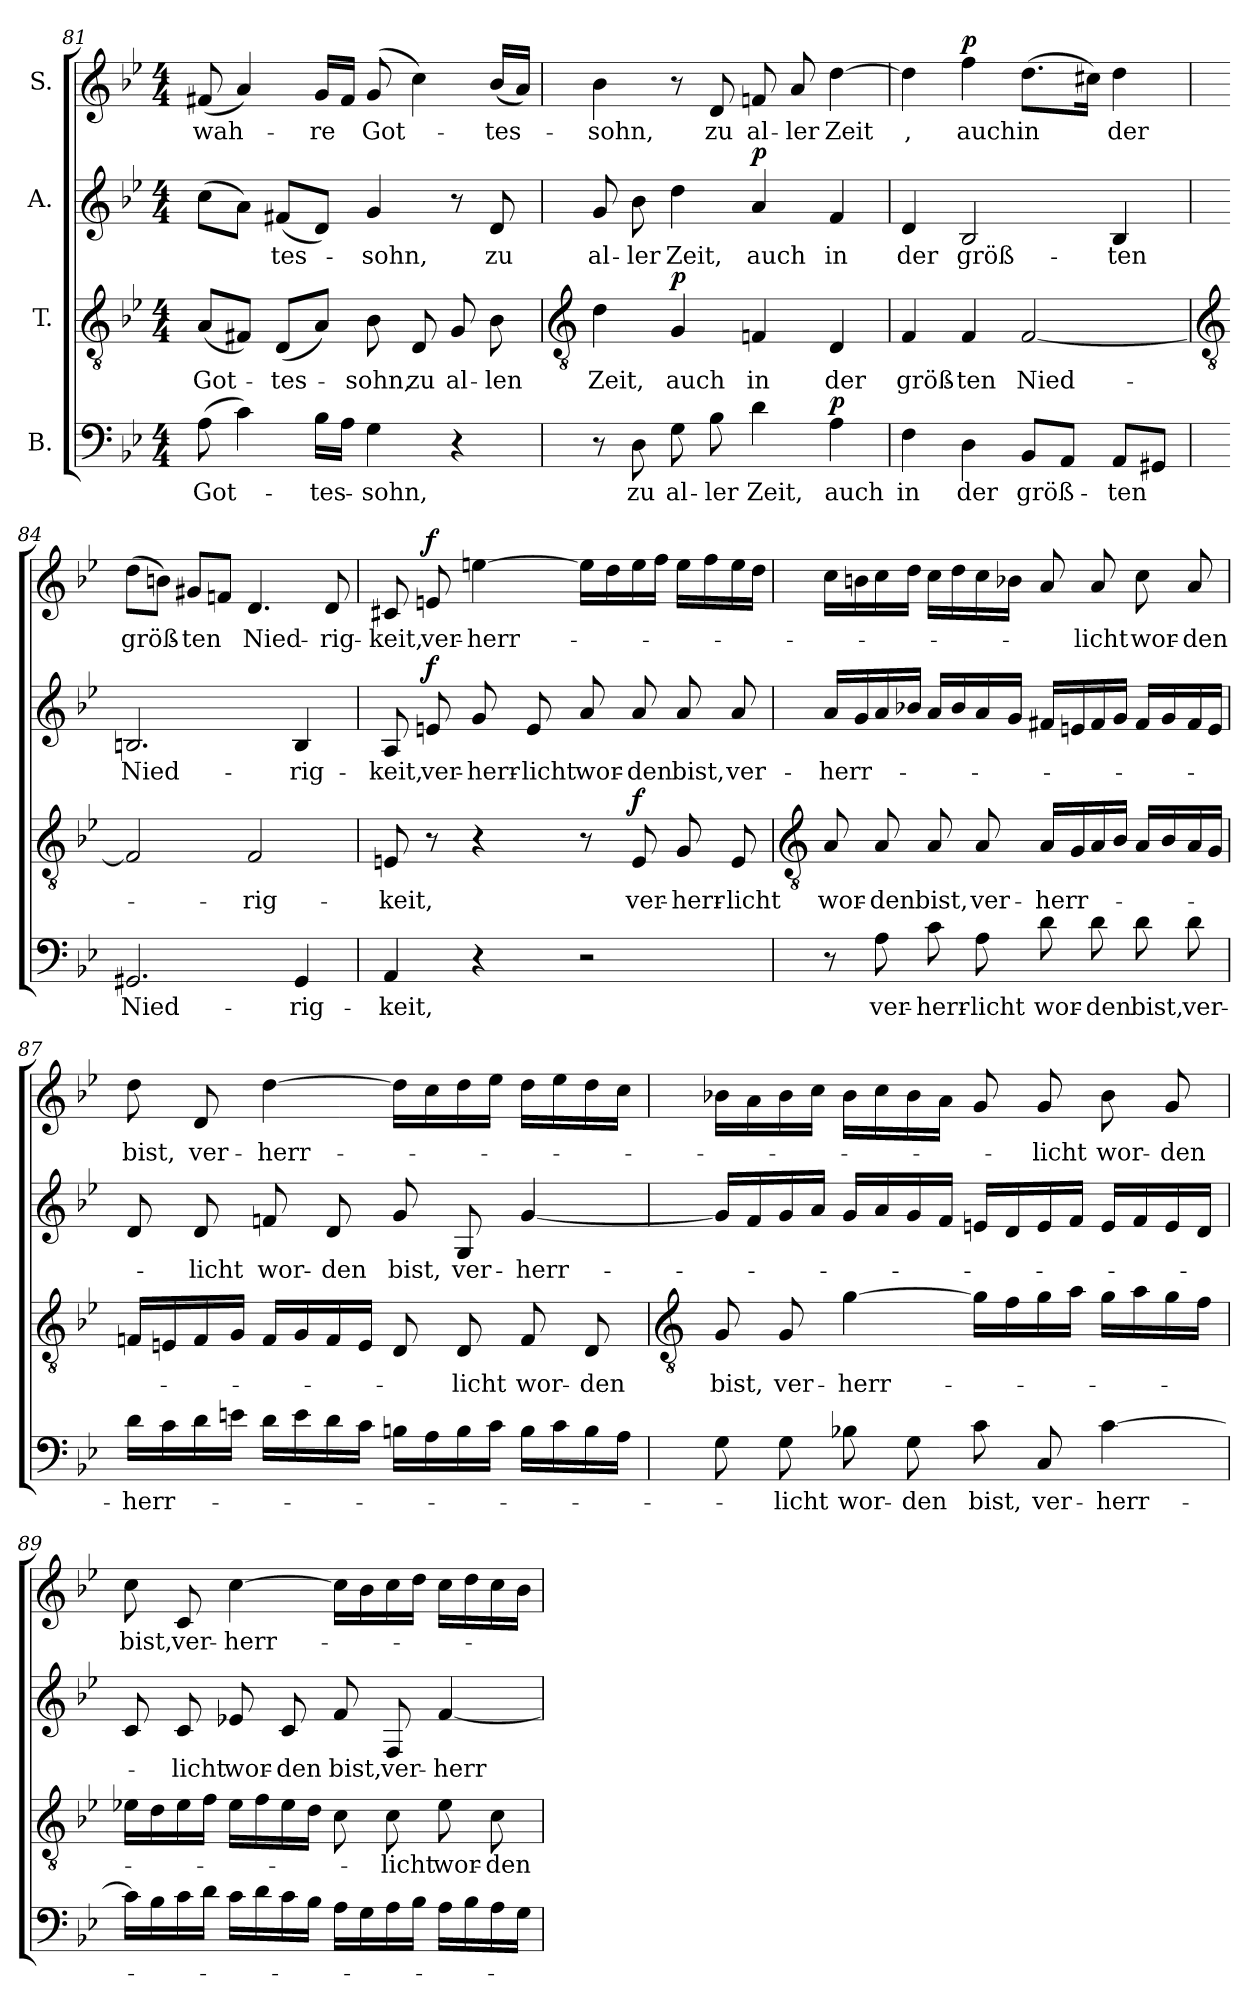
**kern	**text	**dynam	**kern	**text	**dynam	**kern	**text	**dynam	**kern	**text	**dynam
*part4	*part4	*part4	*part3	*part3	*part3	*part2	*part2	*part2	*part1	*part1	*part1
*staff4	*staff4	*staff4	*staff3	*staff3	*staff3	*staff2	*staff2	*staff2	*staff1	*staff1	*staff1
*I"B.	*	*	*I"T.	*	*	*I"A.	*	*	*I"S.	*	*
*clefF4	*	*	*clefGv2	*	*	*clefG2	*	*	*clefG2	*	*
*k[b-e-]	*	*	*k[b-e-]	*	*	*k[b-e-]	*	*	*k[b-e-]	*	*
*B-:	*	*	*B-:	*	*	*B-:	*	*	*B-:	*	*
*M4/4	*	*	*M4/4	*	*	*M4/4	*	*	*M4/4	*	*
=81	=81	=81	=81	=81	=81	=81	=81	=81	=81	=81	=81
!	!LO:LY:b	!	!	!LO:LY:b	!	!	!	!	!	!LO:LY:b	!
(>8A	Got-	.	(<8AL	Got-	.	(>8ccL	.	.	(<8f#X	wah-	.
4c)	.	.	8F#XJ)	.	.	8aJ)	.	.	4a)	.	.
!	!	!	!	!LO:LY:b	!	!	!LO:LY:b	!	!	!	!
.	.	.	(<8DL	-tes-	.	(<8f#XL	-tes-	.	.	.	.
!	!LO:LY:b	!	!	!	!	!	!	!	!	!LO:LY:b	!
16B-LL	-tes-	.	8AJ)	.	.	8dJ)	.	.	16gLL	-re	.
16AJJ	.	.	.	.	.	.	.	.	16f#JJ	.	.
!	!LO:LY:b	!	!	!LO:LY:b	!	!	!LO:LY:b	!	!	!LO:LY:b	!
4G	-sohn,	.	8B-	-sohn,	.	4g	-sohn,	.	(>8g	Got-	.
!	!	!	!	!LO:LY:b	!	!	!	!	!	!	!
.	.	.	8D	zu	.	.	.	.	4cc)	.	.
!	!	!	!	!LO:LY:b	!	!	!	!	!	!	!
4r	.	.	8G	al-	.	8r	.	.	.	.	.
!	!	!	!	!LO:LY:b	!	!	!LO:LY:b	!	!	!LO:LY:b	!
.	.	.	8B-	-len	.	8d	zu	.	(<16b-LL	-tes-	.
.	.	.	.	.	.	.	.	.	16aJJ)	.	.
!!LO:LB:g=z
=82	=82	=82	=82	=82	=82	=82	=82	=82	=82	=82	=82
*	*	*	*clefGv2	*	*	*	*	*	*	*	*
!	!	!	!	!LO:LY:b	!	!	!LO:LY:b	!	!	!LO:LY:b	!
8r	.	.	4d	Zeit,	.	8g	al-	.	4b-	-sohn,	.
!	!LO:LY:b	!	!	!	!	!	!LO:LY:b	!	!	!	!
8D	zu	.	.	.	.	8b-	-ler	.	.	.	.
!	!LO:LY:b	!	!	!LO:LY:b	!LO:DY:a	!	!LO:LY:b	!	!	!	!
8G	al-	.	4G	auch	p	4dd	Zeit,	.	8r	.	.
!	!LO:LY:b	!	!	!	!	!	!	!	!	!LO:LY:b	!
8B-	-ler	.	.	.	.	.	.	.	8d	zu	.
!	!LO:LY:b	!	!	!LO:LY:b	!	!	!LO:LY:b	!LO:DY:a	!	!LO:LY:b	!
4d	Zeit,	.	4Fn	in	.	4a	auch	p	8fn	al-	.
!	!	!	!	!	!	!	!	!	!	!LO:LY:b	!
.	.	.	.	.	.	.	.	.	8a	-ler	.
!	!LO:LY:b	!LO:DY:a	!	!LO:LY:b	!	!	!LO:LY:b	!	!	!LO:LY:b	!
4A	auch	p	4D	der	.	4f	in	.	[4dd	Zeit	.
=83	=83	=83	=83	=83	=83	=83	=83	=83	=83	=83	=83
!	!LO:LY:b	!	!	!LO:LY:b	!	!	!LO:LY:b	!	!	!LO:LY:b	!
4F	in	.	4F	größ-	.	4d	der	.	4dd]	,	.
!	!LO:LY:b	!	!	!LO:LY:b	!	!	!LO:LY:b	!	!	!LO:LY:b	!LO:DY:a
4D	der	.	4F	-ten	.	2B-	größ-	.	4ff	auch	p
!	!LO:LY:b	!	!	!LO:LY:b	!	!	!	!	!	!LO:LY:b	!
8BB-L	größ-	.	[2F	Nied-	.	.	.	.	(>8.ddL	in	.
8AAJ	.	.	.	.	.	.	.	.	.	.	.
.	.	.	.	.	.	.	.	.	16cc#XJ)	.	.
!	!LO:LY:b	!	!	!	!	!	!LO:LY:b	!	!	!LO:LY:b	!
8AAL	-ten	.	.	.	.	4B-	-ten	.	4dd	der	.
8GG#XJ	.	.	.	.	.	.	.	.	.	.	.
!!LO:LB:g=z
=84	=84	=84	=84	=84	=84	=84	=84	=84	=84	=84	=84
*	*	*	*clefGv2	*	*	*	*	*	*	*	*
!	!LO:LY:b	!	!	!	!	!	!LO:LY:b	!	!	!LO:LY:b	!
2.GG#X	Nied-	.	2F]	.	.	2.Bn	Nied-	.	(>8ddL	größ-	.
.	.	.	.	.	.	.	.	.	8bnJ)	.	.
!	!	!	!	!	!	!	!	!	!	!LO:LY:b	!
.	.	.	.	.	.	.	.	.	8g#XL	-ten	.
.	.	.	.	.	.	.	.	.	8fnJ	.	.
!	!	!	!	!LO:LY:b	!	!	!	!	!	!LO:LY:b	!
.	.	.	2F	-rig-	.	.	.	.	4.d	Nied-	.
!	!LO:LY:b	!	!	!	!	!	!LO:LY:b	!	!	!	!
4GG#	-rig-	.	.	.	.	4B	-rig-	.	.	.	.
!	!	!	!	!	!	!	!	!	!	!LO:LY:b	!
.	.	.	.	.	.	.	.	.	8d	-rig-	.
=85	=85	=85	=85	=85	=85	=85	=85	=85	=85	=85	=85
!	!LO:LY:b	!	!	!LO:LY:b	!	!	!LO:LY:b	!	!	!LO:LY:b	!
4AA	-keit,	.	8En	-keit,	.	8A	-keit,	.	8c#X	-keit,	.
!	!	!	!	!	!	!	!LO:LY:b	!LO:DY:a	!	!LO:LY:b	!LO:DY:a
.	.	.	8r	.	.	8en	ver-	f	8en	ver-	f
!	!	!	!	!	!	!	!LO:LY:b	!	!	!LO:LY:b	!
4r	.	.	4r	.	.	8g	-herr-	.	[4een	-herr-	.
!	!	!	!	!	!	!	!LO:LY:b	!	!	!	!
.	.	.	.	.	.	8e	-licht	.	.	.	.
!	!	!	!	!	!	!	!LO:LY:b	!	!	!	!
2r	.	.	8r	.	.	8a	wor-	.	16eeLL]	.	.
.	.	.	.	.	.	.	.	.	16dd	.	.
!	!	!	!	!LO:LY:b	!LO:DY:a	!	!LO:LY:b	!	!	!	!
.	.	.	8E	ver-	f	8a	-den	.	16ee	.	.
.	.	.	.	.	.	.	.	.	16ffJJ	.	.
!	!	!	!	!LO:LY:b	!	!	!LO:LY:b	!	!	!	!
.	.	.	8G	-herr-	.	8a	bist,	.	16eeLL	.	.
.	.	.	.	.	.	.	.	.	16ff	.	.
!	!	!	!	!LO:LY:b	!	!	!LO:LY:b	!	!	!	!
.	.	.	8E	-licht	.	8a	ver-	.	16ee	.	.
.	.	.	.	.	.	.	.	.	16ddJJ	.	.
!!LO:LB:g=z
=86	=86	=86	=86	=86	=86	=86	=86	=86	=86	=86	=86
*	*	*	*clefGv2	*	*	*	*	*	*	*	*
!	!	!	!	!LO:LY:b	!	!	!LO:LY:b	!	!	!	!
8r	.	.	8A	wor-	.	16aLL	-herr-	.	16ccLL	.	.
.	.	.	.	.	.	16g	.	.	16bn	.	.
!	!LO:LY:b	!	!	!LO:LY:b	!	!	!	!	!	!	!
8A	ver-	.	8A	-den	.	16a	.	.	16cc	.	.
.	.	.	.	.	.	16b-XJJ	.	.	16ddJJ	.	.
!	!LO:LY:b	!	!	!LO:LY:b	!	!	!	!	!	!	!
8c	-herr-	.	8A	bist,	.	16aLL	.	.	16ccLL	.	.
.	.	.	.	.	.	16b-	.	.	16dd	.	.
!	!LO:LY:b	!	!	!LO:LY:b	!	!	!	!	!	!	!
8A	-licht	.	8A	ver-	.	16a	.	.	16cc	.	.
.	.	.	.	.	.	16gJJ	.	.	16b-XJJ	.	.
!	!LO:LY:b	!	!	!LO:LY:b	!	!	!	!	!	!	!
8d	wor-	.	16ALL	-herr-	.	16f#XLL	.	.	8a	.	.
.	.	.	16G	.	.	16en	.	.	.	.	.
!	!LO:LY:b	!	!	!	!	!	!	!	!	!LO:LY:b	!
8d	-den	.	16A	.	.	16f#	.	.	8a	-licht	.
.	.	.	16B-JJ	.	.	16gJJ	.	.	.	.	.
!	!LO:LY:b	!	!	!	!	!	!	!	!	!LO:LY:b	!
8d	bist,	.	16ALL	.	.	16f#LL	.	.	8cc	wor-	.
.	.	.	16B-	.	.	16g	.	.	.	.	.
!	!LO:LY:b	!	!	!	!	!	!	!	!	!LO:LY:b	!
8d	ver-	.	16A	.	.	16f#	.	.	8a	-den	.
.	.	.	16GJJ	.	.	16eJJ	.	.	.	.	.
=87	=87	=87	=87	=87	=87	=87	=87	=87	=87	=87	=87
!	!LO:LY:b	!	!	!	!	!	!	!	!	!LO:LY:b	!
16dLL	-herr-	.	16FnLL	.	.	8d	.	.	8dd	bist,	.
16c	.	.	16En	.	.	.	.	.	.	.	.
!	!	!	!	!	!	!	!LO:LY:b	!	!	!LO:LY:b	!
16d	.	.	16F	.	.	8d	-licht	.	8d	ver-	.
16enJJ	.	.	16GJJ	.	.	.	.	.	.	.	.
!	!	!	!	!	!	!	!LO:LY:b	!	!	!LO:LY:b	!
16dLL	.	.	16FLL	.	.	8fn	wor-	.	[4dd	-herr-	.
16e	.	.	16G	.	.	.	.	.	.	.	.
!	!	!	!	!	!	!	!LO:LY:b	!	!	!	!
16d	.	.	16F	.	.	8d	-den	.	.	.	.
16cJJ	.	.	16EJJ	.	.	.	.	.	.	.	.
!	!	!	!	!	!	!	!LO:LY:b	!	!	!	!
16BnLL	.	.	8D	.	.	8g	bist,	.	16ddLL]	.	.
16A	.	.	.	.	.	.	.	.	16cc	.	.
!	!	!	!	!LO:LY:b	!	!	!LO:LY:b	!	!	!	!
16B	.	.	8D	-licht	.	8G	ver-	.	16dd	.	.
16cJJ	.	.	.	.	.	.	.	.	16ee-JJ	.	.
!	!	!	!	!LO:LY:b	!	!	!LO:LY:b	!	!	!	!
16BLL	.	.	8F	wor-	.	[4g	-herr-	.	16ddLL	.	.
16c	.	.	.	.	.	.	.	.	16ee-	.	.
!	!	!	!	!LO:LY:b	!	!	!	!	!	!	!
16B	.	.	8D	-den	.	.	.	.	16dd	.	.
16AJJ	.	.	.	.	.	.	.	.	16ccJJ	.	.
!!LO:LB:g=z
=88	=88	=88	=88	=88	=88	=88	=88	=88	=88	=88	=88
*	*	*	*clefGv2	*	*	*	*	*	*	*	*
!	!	!	!	!LO:LY:b	!	!	!	!	!	!	!
8G	.	.	8G	bist,	.	16gLL]	.	.	16b-XLL	.	.
.	.	.	.	.	.	16f	.	.	16a	.	.
!	!LO:LY:b	!	!	!LO:LY:b	!	!	!	!	!	!	!
8G	-licht	.	8G	ver-	.	16g	.	.	16b-	.	.
.	.	.	.	.	.	16aJJ	.	.	16ccJJ	.	.
!	!LO:LY:b	!	!	!LO:LY:b	!	!	!	!	!	!	!
8B-X	wor-	.	[4g	-herr-	.	16gLL	.	.	16b-LL	.	.
.	.	.	.	.	.	16a	.	.	16cc	.	.
!	!LO:LY:b	!	!	!	!	!	!	!	!	!	!
8G	-den	.	.	.	.	16g	.	.	16b-	.	.
.	.	.	.	.	.	16fJJ	.	.	16aJJ	.	.
!	!LO:LY:b	!	!	!	!	!	!	!	!	!	!
8c	bist,	.	16gLL]	.	.	16enLL	.	.	8g	.	.
.	.	.	16f	.	.	16d	.	.	.	.	.
!	!LO:LY:b	!	!	!	!	!	!	!	!	!LO:LY:b	!
8C	ver-	.	16g	.	.	16e	.	.	8g	-licht	.
.	.	.	16aJJ	.	.	16fJJ	.	.	.	.	.
!	!LO:LY:b	!	!	!	!	!	!	!	!	!LO:LY:b	!
[4c	-herr-	.	16gLL	.	.	16eLL	.	.	8b-	wor-	.
.	.	.	16a	.	.	16f	.	.	.	.	.
!	!	!	!	!	!	!	!	!	!	!LO:LY:b	!
.	.	.	16g	.	.	16e	.	.	8g	-den	.
.	.	.	16fJJ	.	.	16dJJ	.	.	.	.	.
=89	=89	=89	=89	=89	=89	=89	=89	=89	=89	=89	=89
!	!	!	!	!	!	!	!	!	!	!LO:LY:b	!
16cLL]	.	.	16e-XLL	.	.	8c	.	.	8cc	bist,	.
16B-	.	.	16d	.	.	.	.	.	.	.	.
!	!	!	!	!	!	!	!LO:LY:b	!	!	!LO:LY:b	!
16c	.	.	16e-	.	.	8c	-licht	.	8c	ver-	.
16dJJ	.	.	16fJJ	.	.	.	.	.	.	.	.
!	!	!	!	!	!	!	!LO:LY:b	!	!	!LO:LY:b	!
16cLL	.	.	16e-LL	.	.	8e-X	wor-	.	[4cc	-herr-	.
16d	.	.	16f	.	.	.	.	.	.	.	.
!	!	!	!	!	!	!	!LO:LY:b	!	!	!	!
16c	.	.	16e-	.	.	8c	-den	.	.	.	.
16B-JJ	.	.	16dJJ	.	.	.	.	.	.	.	.
!	!	!	!	!	!	!	!LO:LY:b	!	!	!	!
16ALL	.	.	8c	.	.	8f	bist,	.	16ccLL]	.	.
16G	.	.	.	.	.	.	.	.	16b-	.	.
!	!	!	!	!LO:LY:b	!	!	!LO:LY:b	!	!	!	!
16A	.	.	8c	-licht	.	8F	ver-	.	16cc	.	.
16B-JJ	.	.	.	.	.	.	.	.	16ddJJ	.	.
!	!	!	!	!LO:LY:b	!	!	!LO:LY:b	!	!	!	!
16ALL	.	.	8e-	wor-	.	[4f	-herr-	.	16ccLL	.	.
16B-	.	.	.	.	.	.	.	.	16dd	.	.
!	!	!	!	!LO:LY:b	!	!	!	!	!	!	!
16A	.	.	8c	-den	.	.	.	.	16cc	.	.
16GJJ	.	.	.	.	.	.	.	.	16b-JJ	.	.
=	=	=	=	=	=	=	=	=	=	=	=
*-	*-	*-	*-	*-	*-	*-	*-	*-	*-	*-	*-
